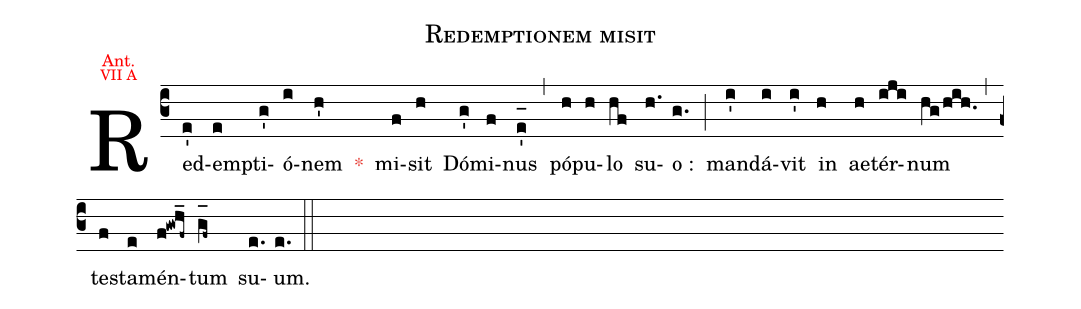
name:Redemptionem misit;
office-part:Antiphona;
annotation: {\color{red}\footnotesize Ant.};
annotation: {\color{red}\scriptsize VII A};
%%
(c3) Red(e')em(e)pti(g')ó(i)nem(h') <c>*</c>() mi(f)sit(h) Dó(g')mi(f)nus(e'_[oh:h]) (,) pó(h)pu(h)lo(hf) su(h.)o :(g.) (;) man(i')dá(i)vit(i') in(h) ae(h)tér(iji)num(hg/hih.) (,) te(f)sta(e)mén(f!gwh_f~)tum(g_[oh:h]f~) su(e.)um.(e.) (::)
